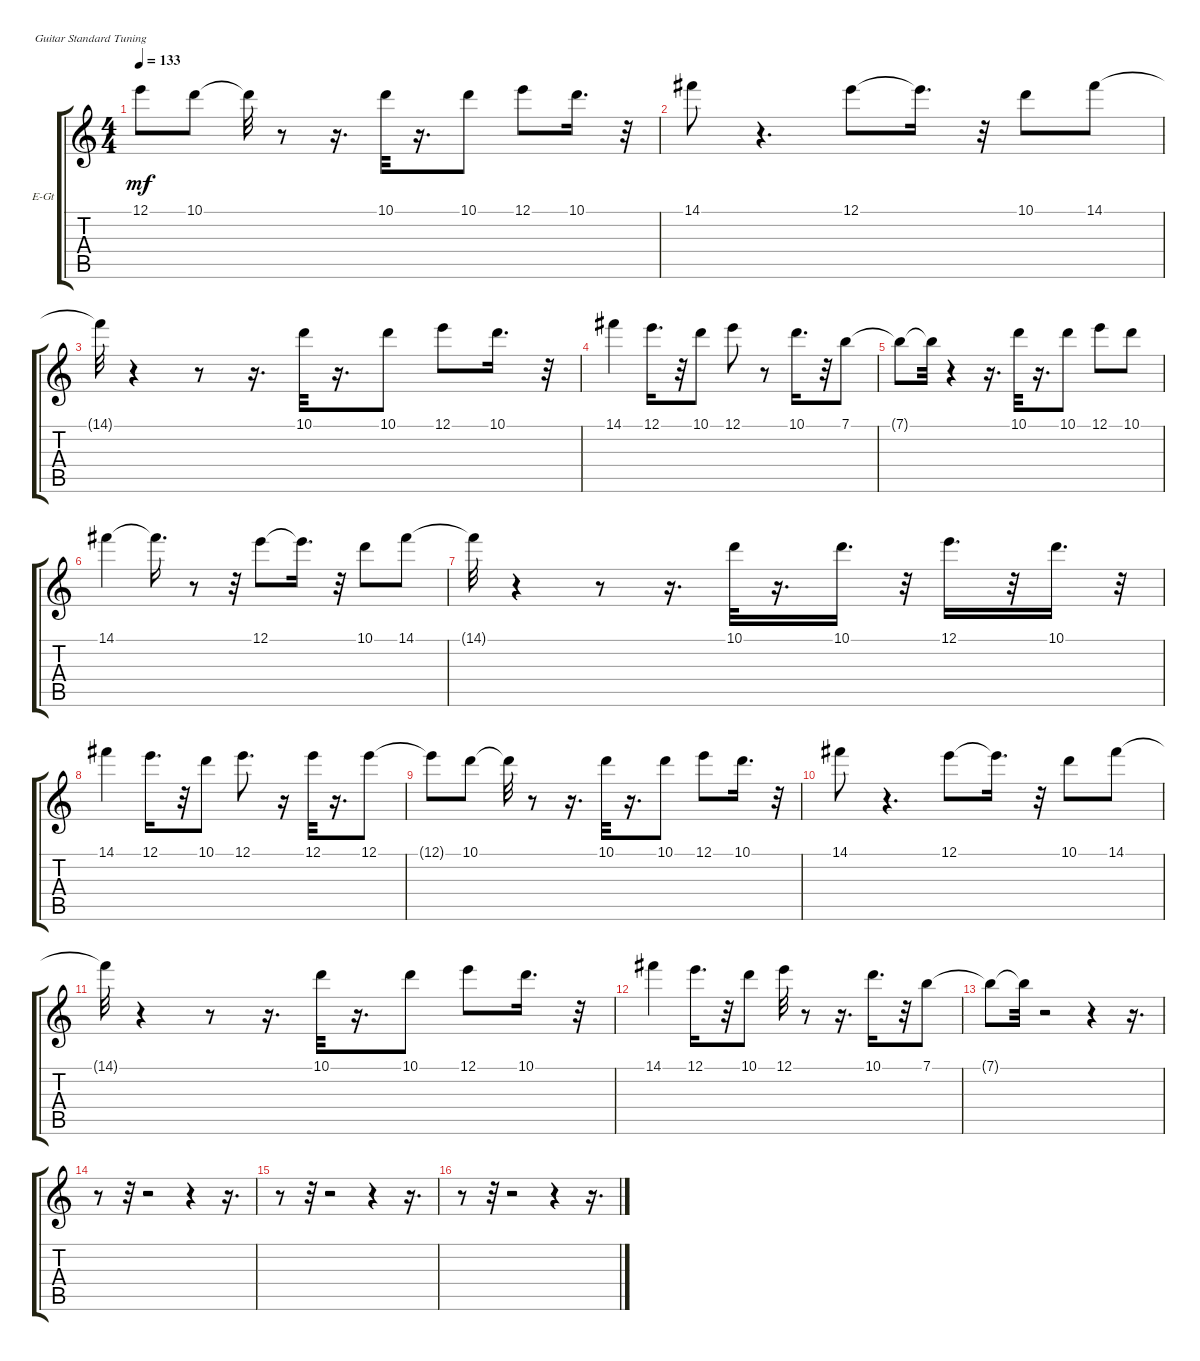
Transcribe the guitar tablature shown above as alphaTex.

\defaultSystemsLayout 4
\bracketExtendMode groupsimilarinstruments
\firstSystemTrackNameOrientation horizontal
\otherSystemsTrackNameOrientation horizontal
\track ("Vocal" "E-Gt") {instrument electricguitarclean}
\staff {score tabs}
\tuning (E4 B3 G3 D3 A2 E2)
\ts (4 4)
\tempo 133
\clef g2
\ks c
12.1{t}.8{dy mf} 10.1.8 10.1{t}.32 r.8 r.16{d} 10.1.32 r.16{d} 10.1.8 12.1.8 10.1.16{d} r.32 |
14.1.8 r.4{d} 12.1.8 12.1{t}.16{d} r.32 10.1.8 14.1.8 |
14.1{t}.32 r.4 r.8 r.16{d} 10.1.32 r.16{d} 10.1.8 12.1.8 10.1.16{d} r.32 |
14.1.4 12.1.16{d} r.32 10.1.8 12.1.8 r.8 10.1.16{d} r.32 7.1.8 |
7.1{t}.8 7.1{t}.32 r.4 r.16{d} 10.1.32 r.16{d} 10.1.8 12.1.8 10.1.8 |
14.1.4 14.1{t}.16{d} r.8 r.32 12.1.8 12.1{t}.16{d} r.32 10.1.8 14.1.8 |
14.1{t}.32 r.4 r.8 r.16{d} 10.1.32 r.16{d} 10.1.16{d} r.32 12.1.16{d} r.32 10.1.16{d} r.32 |
14.1.4 12.1.16{d} r.32 10.1.8 12.1.8{d} r.16 12.1.32 r.16{d} 12.1.8 |
12.1{t}.8 10.1.8 10.1{t}.32 r.8 r.16{d} 10.1.32 r.16{d} 10.1.8 12.1.8 10.1.16{d} r.32 |
14.1.8 r.4{d} 12.1.8 12.1{t}.16{d} r.32 10.1.8 14.1.8 |
14.1{t}.32 r.4 r.8 r.16{d} 10.1.32 r.16{d} 10.1.8 12.1.8 10.1.16{d} r.32 |
14.1.4 12.1.16{d} r.32 10.1.8 12.1.32 r.8 r.16{d} 10.1.16{d} r.32 7.1.8 |
7.1{t}.8 7.1{t}.32 r.2 r.4 r.16{d} |
r.8 r.32 r.2 r.4 r.16{d} |
r.8 r.32 r.2 r.4 r.16{d} |
r.8 r.32 r.2 r.4 r.16{d}
